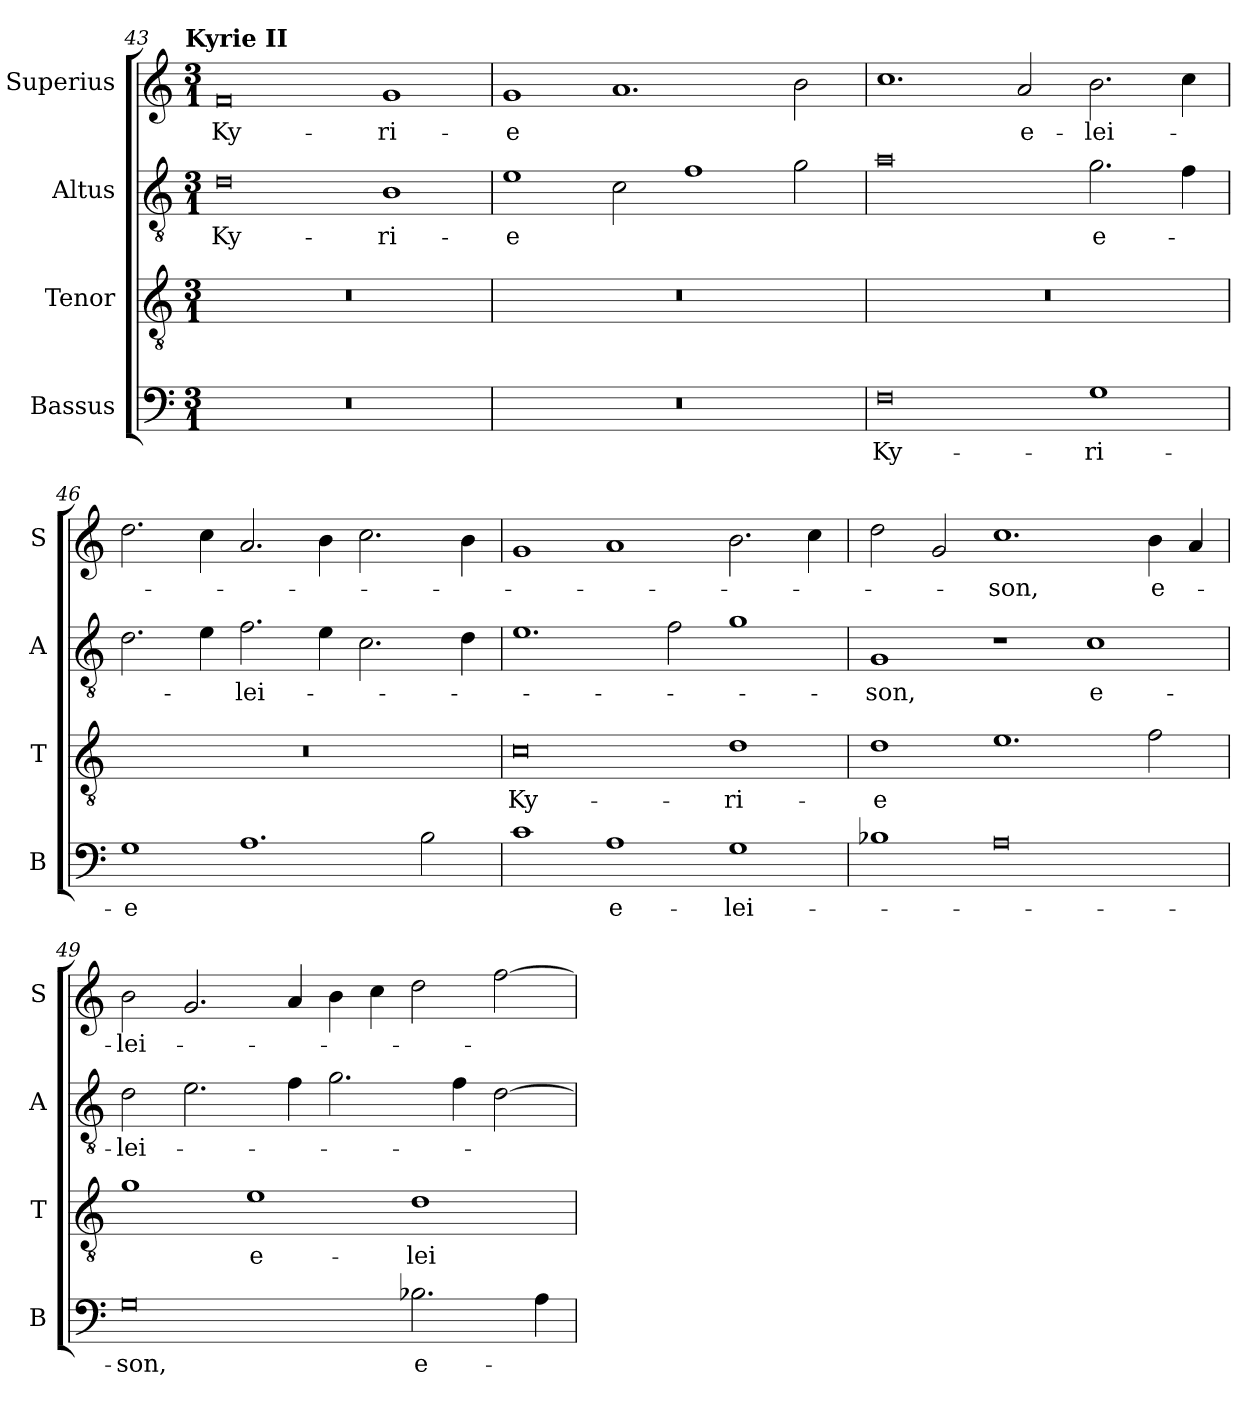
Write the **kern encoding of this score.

**kern	**text	**kern	**text	**kern	**text	**kern	**text
*part4	*part4	*part3	*part3	*part2	*part2	*part1	*part1
*staff4	*staff4	*staff3	*staff3	*staff2	*staff2	*staff1	*staff1
*I"Bassus	*	*I"Tenor	*	*I"Altus	*	*I"Superius	*
*I'B	*	*I'T	*	*I'A	*	*I'S	*
!!LO:LB:g=z
*clefF4	*	*clefGv2	*	*clefGv2	*	*clefG2	*
*k[]	*	*k[]	*	*k[]	*	*k[]	*
!!LO:TX:omd:t=Kyrie II
*M3/1	*	*M3/1	*	*M3/1	*	*M3/1	*
=43	=43	=43	=43	=43	=43	=43	=43
0.r	.	0.r	.	0d	Ky-	0f	Ky-
.	.	.	.	1B	-ri-	1g	-ri-
=44	=44	=44	=44	=44	=44	=44	=44
0.r	.	0.r	.	1e	-e	1g	-e
.	.	.	.	2c\	.	1.a	.
.	.	.	.	1f	.	.	.
.	.	.	.	2g\	.	2b\	.
=45	=45	=45	=45	=45	=45	=45	=45
0F	Ky-	0.r	.	0a	.	1.cc	.
.	.	.	.	.	.	2a/	e-
1G	-ri-	.	.	2.g\	e-	2.b\	-lei-
.	.	.	.	4f\	.	4cc\	.
=46	=46	=46	=46	=46	=46	=46	=46
1G	-e	0.r	.	2.d\	.	2.dd\	.
.	.	.	.	4e\	.	4cc\	.
1.A	.	.	.	2.f\	-lei-	2.a/	.
.	.	.	.	4e\	.	4b\	.
.	.	.	.	2.c\	.	2.cc\	.
2B\	.	.	.	.	.	.	.
.	.	.	.	4d\	.	4b\	.
=47	=47	=47	=47	=47	=47	=47	=47
1c	.	0c	Ky-	1.e	.	1g	.
1A	e-	.	.	.	.	1a	.
.	.	.	.	2f\	.	.	.
1G	-lei-	1d	-ri-	1g	.	2.b\	.
.	.	.	.	.	.	4cc\	.
=48	=48	=48	=48	=48	=48	=48	=48
1B-X	.	1d	-e	1G	-son,	2dd\	.
.	.	.	.	.	.	2g/	.
0A	.	1.e	.	1r	.	1.cc	-son,
.	.	.	.	1c	e-	.	.
.	.	2f\	.	.	.	4b\	e-
.	.	.	.	.	.	4a/	.
=49	=49	=49	=49	=49	=49	=49	=49
0G	-son,	1g	.	2d\	-lei-	2b\	-lei-
.	.	.	.	2.e\	.	2.g/	.
.	.	1e	e-	.	.	.	.
.	.	.	.	4f\	.	4a/	.
.	.	.	.	2.g\	.	4b\	.
.	.	.	.	.	.	4cc\	.
2.B-X\	e-	1d	-lei-	.	.	2dd\	.
.	.	.	.	4f\	.	.	.
.	.	.	.	[2d\	.	[2ff\	.
4A\	.	.	.	.	.	.	.
=	=	=	=	=	=	=	=
*-	*-	*-	*-	*-	*-	*-	*-
